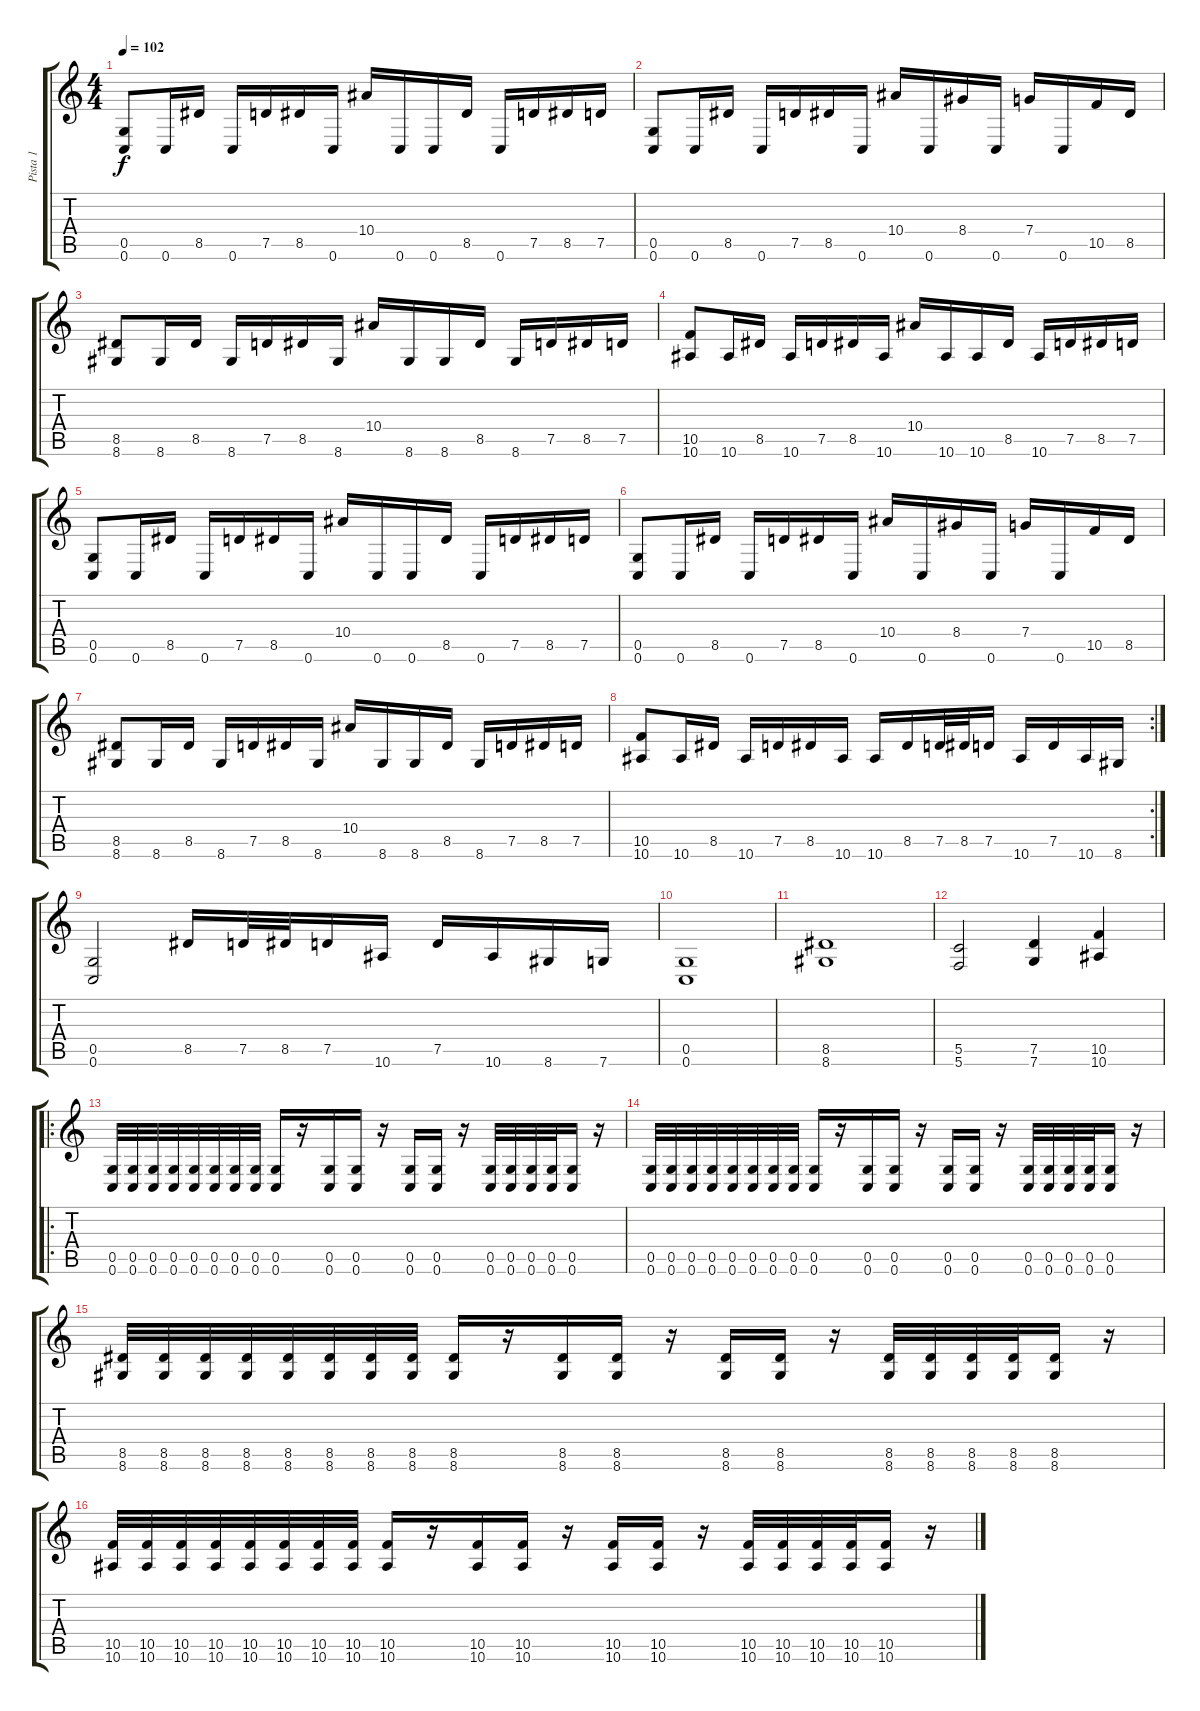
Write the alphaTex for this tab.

\track ("Pista 1" "Pista 1") {instrument distortionguitar}
\staff {score tabs}
\tuning (D4 A3 F3 C3 G2 C2) {hide}
\ts (4 4)
\section ("" "")
\tempo 102
\clef g2
\ks c
(0.5 0.6).8{dy f} 0.6.16 8.5.16 0.6.16 7.5.16 8.5.16 0.6.16 10.4.16 0.6.16 0.6.16 8.5.16 0.6.16 7.5.16 8.5.16 7.5.16 |
(0.5 0.6).8 0.6.16 8.5.16 0.6.16 7.5.16 8.5.16 0.6.16 10.4.16 0.6.16 8.4.16 0.6.16 7.4.16 0.6.16 10.5.16 8.5.16 |
(8.5 8.6).8 8.6.16 8.5.16 8.6.16 7.5.16 8.5.16 8.6.16 10.4.16 8.6.16 8.6.16 8.5.16 8.6.16 7.5.16 8.5.16 7.5.16 |
(10.5 10.6).8 10.6.16 8.5.16 10.6.16 7.5.16 8.5.16 10.6.16 10.4.16 10.6.16 10.6.16 8.5.16 10.6.16 7.5.16 8.5.16 7.5.16 |
(0.5 0.6).8 0.6.16 8.5.16 0.6.16 7.5.16 8.5.16 0.6.16 10.4.16 0.6.16 0.6.16 8.5.16 0.6.16 7.5.16 8.5.16 7.5.16 |
(0.5 0.6).8 0.6.16 8.5.16 0.6.16 7.5.16 8.5.16 0.6.16 10.4.16 0.6.16 8.4.16 0.6.16 7.4.16 0.6.16 10.5.16 8.5.16 |
(8.5 8.6).8 8.6.16 8.5.16 8.6.16 7.5.16 8.5.16 8.6.16 10.4.16 8.6.16 8.6.16 8.5.16 8.6.16 7.5.16 8.5.16 7.5.16 |
\rc 2
(10.5 10.6).8 10.6.16 8.5.16 10.6.16 7.5.16 8.5.16 10.6.16 10.6.16 8.5.16 7.5.32 8.5.32 7.5.16 10.6.16 7.5.16 10.6.16 8.6.16 |
(0.5 0.6).2 8.5.16 7.5.32 8.5.32 7.5.16 10.6.16 7.5.16 10.6.16 8.6.16 7.6.16 |
\section ("" "")
(0.5 0.6).1 |
(8.5 8.6).1 |
(5.5 5.6).2 (7.5 7.6).4 (10.5 10.6).4 |
\ro
\section ("" "")
(0.5 0.6).32 (0.5 0.6).32 (0.5 0.6).32 (0.5 0.6).32 (0.5 0.6).32 (0.5 0.6).32 (0.5 0.6).32 (0.5 0.6).32 (0.5 0.6).16 r.16 (0.5 0.6).16 (0.5 0.6).16 r.16 (0.5 0.6).16 (0.5 0.6).16 r.16 (0.5 0.6).32 (0.5 0.6).32 (0.5 0.6).32 (0.5 0.6).32 (0.5 0.6).16 r.16 |
(0.5 0.6).32 (0.5 0.6).32 (0.5 0.6).32 (0.5 0.6).32 (0.5 0.6).32 (0.5 0.6).32 (0.5 0.6).32 (0.5 0.6).32 (0.5 0.6).16 r.16 (0.5 0.6).16 (0.5 0.6).16 r.16 (0.5 0.6).16 (0.5 0.6).16 r.16 (0.5 0.6).32 (0.5 0.6).32 (0.5 0.6).32 (0.5 0.6).32 (0.5 0.6).16 r.16 |
(8.5 8.6).32 (8.5 8.6).32 (8.5 8.6).32 (8.5 8.6).32 (8.5 8.6).32 (8.5 8.6).32 (8.5 8.6).32 (8.5 8.6).32 (8.5 8.6).16 r.16 (8.5 8.6).16 (8.5 8.6).16 r.16 (8.5 8.6).16 (8.5 8.6).16 r.16 (8.5 8.6).32 (8.5 8.6).32 (8.5 8.6).32 (8.5 8.6).32 (8.5 8.6).16 r.16 |
(10.5 10.6).32 (10.5 10.6).32 (10.5 10.6).32 (10.5 10.6).32 (10.5 10.6).32 (10.5 10.6).32 (10.5 10.6).32 (10.5 10.6).32 (10.5 10.6).16 r.16 (10.5 10.6).16 (10.5 10.6).16 r.16 (10.5 10.6).16 (10.5 10.6).16 r.16 (10.5 10.6).32 (10.5 10.6).32 (10.5 10.6).32 (10.5 10.6).32 (10.5 10.6).16 r.16
